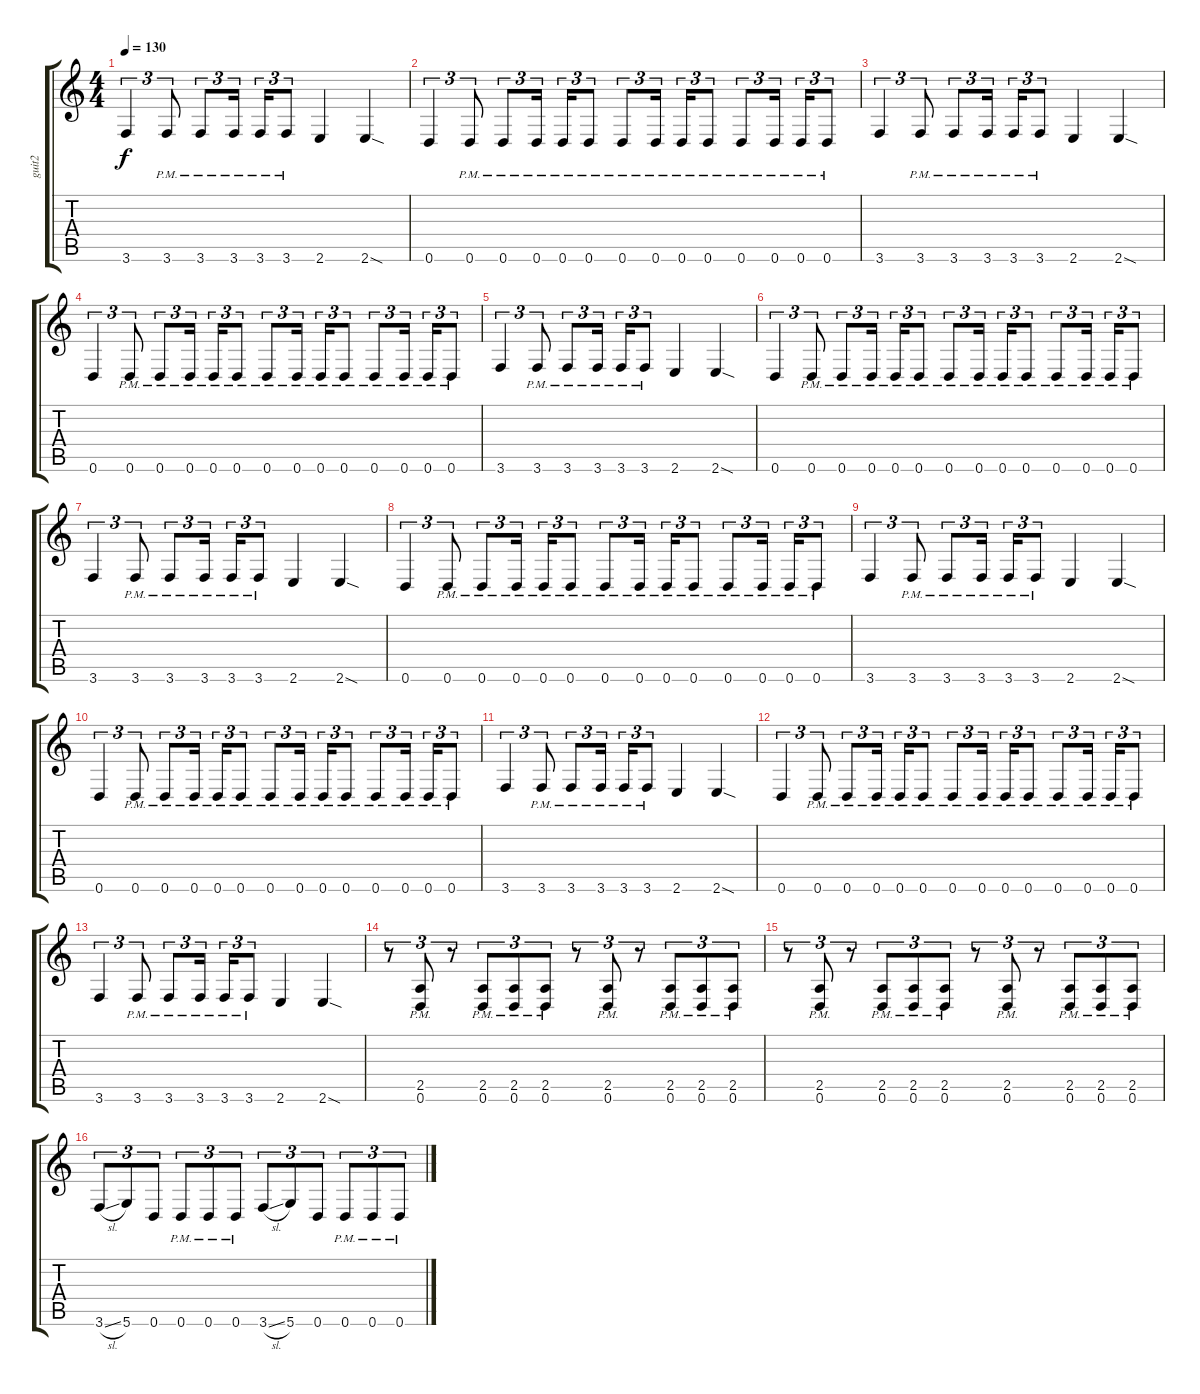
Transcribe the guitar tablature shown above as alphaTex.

\track ("guit2" "guit2") {instrument distortionguitar}
\staff {score tabs}
\tuning (D4 A3 F3 C3 G2 D2) {hide}
\ts (4 4)
\tempo 130
\clef g2
\ks c
3.6.4{tu (3 2) dy f} 3.6{pm}.8{tu (3 2)} 3.6{pm}.8{tu (3 2)} 3.6{pm}.16{tu (3 2) beam splitsecondary} 3.6{pm}.16{tu (3 2)} 3.6{pm}.8{tu (3 2)} 2.6.4 2.6{sod}.4 |
0.6.4{tu (3 2)} 0.6{pm}.8{tu (3 2)} 0.6{pm}.8{tu (3 2)} 0.6{pm}.16{tu (3 2) beam splitsecondary} 0.6{pm}.16{tu (3 2)} 0.6{pm}.8{tu (3 2)} 0.6{pm}.8{tu (3 2)} 0.6{pm}.16{tu (3 2) beam splitsecondary} 0.6{pm}.16{tu (3 2)} 0.6{pm}.8{tu (3 2)} 0.6{pm}.8{tu (3 2)} 0.6{pm}.16{tu (3 2) beam splitsecondary} 0.6{pm}.16{tu (3 2)} 0.6{pm}.8{tu (3 2)} |
3.6.4{tu (3 2)} 3.6{pm}.8{tu (3 2)} 3.6{pm}.8{tu (3 2)} 3.6{pm}.16{tu (3 2) beam splitsecondary} 3.6{pm}.16{tu (3 2)} 3.6{pm}.8{tu (3 2)} 2.6.4 2.6{sod}.4 |
0.6.4{tu (3 2)} 0.6{pm}.8{tu (3 2)} 0.6{pm}.8{tu (3 2)} 0.6{pm}.16{tu (3 2) beam splitsecondary} 0.6{pm}.16{tu (3 2)} 0.6{pm}.8{tu (3 2)} 0.6{pm}.8{tu (3 2)} 0.6{pm}.16{tu (3 2) beam splitsecondary} 0.6{pm}.16{tu (3 2)} 0.6{pm}.8{tu (3 2)} 0.6{pm}.8{tu (3 2)} 0.6{pm}.16{tu (3 2) beam splitsecondary} 0.6{pm}.16{tu (3 2)} 0.6{pm}.8{tu (3 2)} |
3.6.4{tu (3 2)} 3.6{pm}.8{tu (3 2)} 3.6{pm}.8{tu (3 2)} 3.6{pm}.16{tu (3 2) beam splitsecondary} 3.6{pm}.16{tu (3 2)} 3.6{pm}.8{tu (3 2)} 2.6.4 2.6{sod}.4 |
0.6.4{tu (3 2)} 0.6{pm}.8{tu (3 2)} 0.6{pm}.8{tu (3 2)} 0.6{pm}.16{tu (3 2) beam splitsecondary} 0.6{pm}.16{tu (3 2)} 0.6{pm}.8{tu (3 2)} 0.6{pm}.8{tu (3 2)} 0.6{pm}.16{tu (3 2) beam splitsecondary} 0.6{pm}.16{tu (3 2)} 0.6{pm}.8{tu (3 2)} 0.6{pm}.8{tu (3 2)} 0.6{pm}.16{tu (3 2) beam splitsecondary} 0.6{pm}.16{tu (3 2)} 0.6{pm}.8{tu (3 2)} |
3.6.4{tu (3 2)} 3.6{pm}.8{tu (3 2)} 3.6{pm}.8{tu (3 2)} 3.6{pm}.16{tu (3 2) beam splitsecondary} 3.6{pm}.16{tu (3 2)} 3.6{pm}.8{tu (3 2)} 2.6.4 2.6{sod}.4 |
0.6.4{tu (3 2)} 0.6{pm}.8{tu (3 2)} 0.6{pm}.8{tu (3 2)} 0.6{pm}.16{tu (3 2) beam splitsecondary} 0.6{pm}.16{tu (3 2)} 0.6{pm}.8{tu (3 2)} 0.6{pm}.8{tu (3 2)} 0.6{pm}.16{tu (3 2) beam splitsecondary} 0.6{pm}.16{tu (3 2)} 0.6{pm}.8{tu (3 2)} 0.6{pm}.8{tu (3 2)} 0.6{pm}.16{tu (3 2) beam splitsecondary} 0.6{pm}.16{tu (3 2)} 0.6{pm}.8{tu (3 2)} |
3.6.4{tu (3 2)} 3.6{pm}.8{tu (3 2)} 3.6{pm}.8{tu (3 2)} 3.6{pm}.16{tu (3 2) beam splitsecondary} 3.6{pm}.16{tu (3 2)} 3.6{pm}.8{tu (3 2)} 2.6.4 2.6{sod}.4 |
0.6.4{tu (3 2)} 0.6{pm}.8{tu (3 2)} 0.6{pm}.8{tu (3 2)} 0.6{pm}.16{tu (3 2) beam splitsecondary} 0.6{pm}.16{tu (3 2)} 0.6{pm}.8{tu (3 2)} 0.6{pm}.8{tu (3 2)} 0.6{pm}.16{tu (3 2) beam splitsecondary} 0.6{pm}.16{tu (3 2)} 0.6{pm}.8{tu (3 2)} 0.6{pm}.8{tu (3 2)} 0.6{pm}.16{tu (3 2) beam splitsecondary} 0.6{pm}.16{tu (3 2)} 0.6{pm}.8{tu (3 2)} |
3.6.4{tu (3 2)} 3.6{pm}.8{tu (3 2)} 3.6{pm}.8{tu (3 2)} 3.6{pm}.16{tu (3 2) beam splitsecondary} 3.6{pm}.16{tu (3 2)} 3.6{pm}.8{tu (3 2)} 2.6.4 2.6{sod}.4 |
0.6.4{tu (3 2)} 0.6{pm}.8{tu (3 2)} 0.6{pm}.8{tu (3 2)} 0.6{pm}.16{tu (3 2) beam splitsecondary} 0.6{pm}.16{tu (3 2)} 0.6{pm}.8{tu (3 2)} 0.6{pm}.8{tu (3 2)} 0.6{pm}.16{tu (3 2) beam splitsecondary} 0.6{pm}.16{tu (3 2)} 0.6{pm}.8{tu (3 2)} 0.6{pm}.8{tu (3 2)} 0.6{pm}.16{tu (3 2) beam splitsecondary} 0.6{pm}.16{tu (3 2)} 0.6{pm}.8{tu (3 2)} |
3.6.4{tu (3 2)} 3.6{pm}.8{tu (3 2)} 3.6{pm}.8{tu (3 2)} 3.6{pm}.16{tu (3 2) beam splitsecondary} 3.6{pm}.16{tu (3 2)} 3.6{pm}.8{tu (3 2)} 2.6.4 2.6{sod}.4 |
r.8{tu (3 2)} (2.5{pm} 0.6{pm}).8{tu (3 2)} r.8{tu (3 2)} (2.5{pm} 0.6{pm}).8{tu (3 2)} (2.5{pm} 0.6{pm}).8{tu (3 2)} (2.5{pm} 0.6{pm}).8{tu (3 2)} r.8{tu (3 2)} (2.5{pm} 0.6{pm}).8{tu (3 2)} r.8{tu (3 2)} (2.5{pm} 0.6{pm}).8{tu (3 2)} (2.5{pm} 0.6{pm}).8{tu (3 2)} (2.5{pm} 0.6{pm}).8{tu (3 2)} |
r.8{tu (3 2)} (2.5{pm} 0.6{pm}).8{tu (3 2)} r.8{tu (3 2)} (2.5{pm} 0.6{pm}).8{tu (3 2)} (2.5{pm} 0.6{pm}).8{tu (3 2)} (2.5{pm} 0.6{pm}).8{tu (3 2)} r.8{tu (3 2)} (2.5{pm} 0.6{pm}).8{tu (3 2)} r.8{tu (3 2)} (2.5{pm} 0.6{pm}).8{tu (3 2)} (2.5{pm} 0.6{pm}).8{tu (3 2)} (2.5{pm} 0.6{pm}).8{tu (3 2)} |
3.6{sl}.8{tu (3 2)} 5.6.8{tu (3 2)} 0.6.8{tu (3 2)} 0.6{pm}.8{tu (3 2)} 0.6{pm}.8{tu (3 2)} 0.6{pm}.8{tu (3 2)} 3.6{sl}.8{tu (3 2)} 5.6.8{tu (3 2)} 0.6.8{tu (3 2)} 0.6{pm}.8{tu (3 2)} 0.6{pm}.8{tu (3 2)} 0.6{pm}.8{tu (3 2)}
